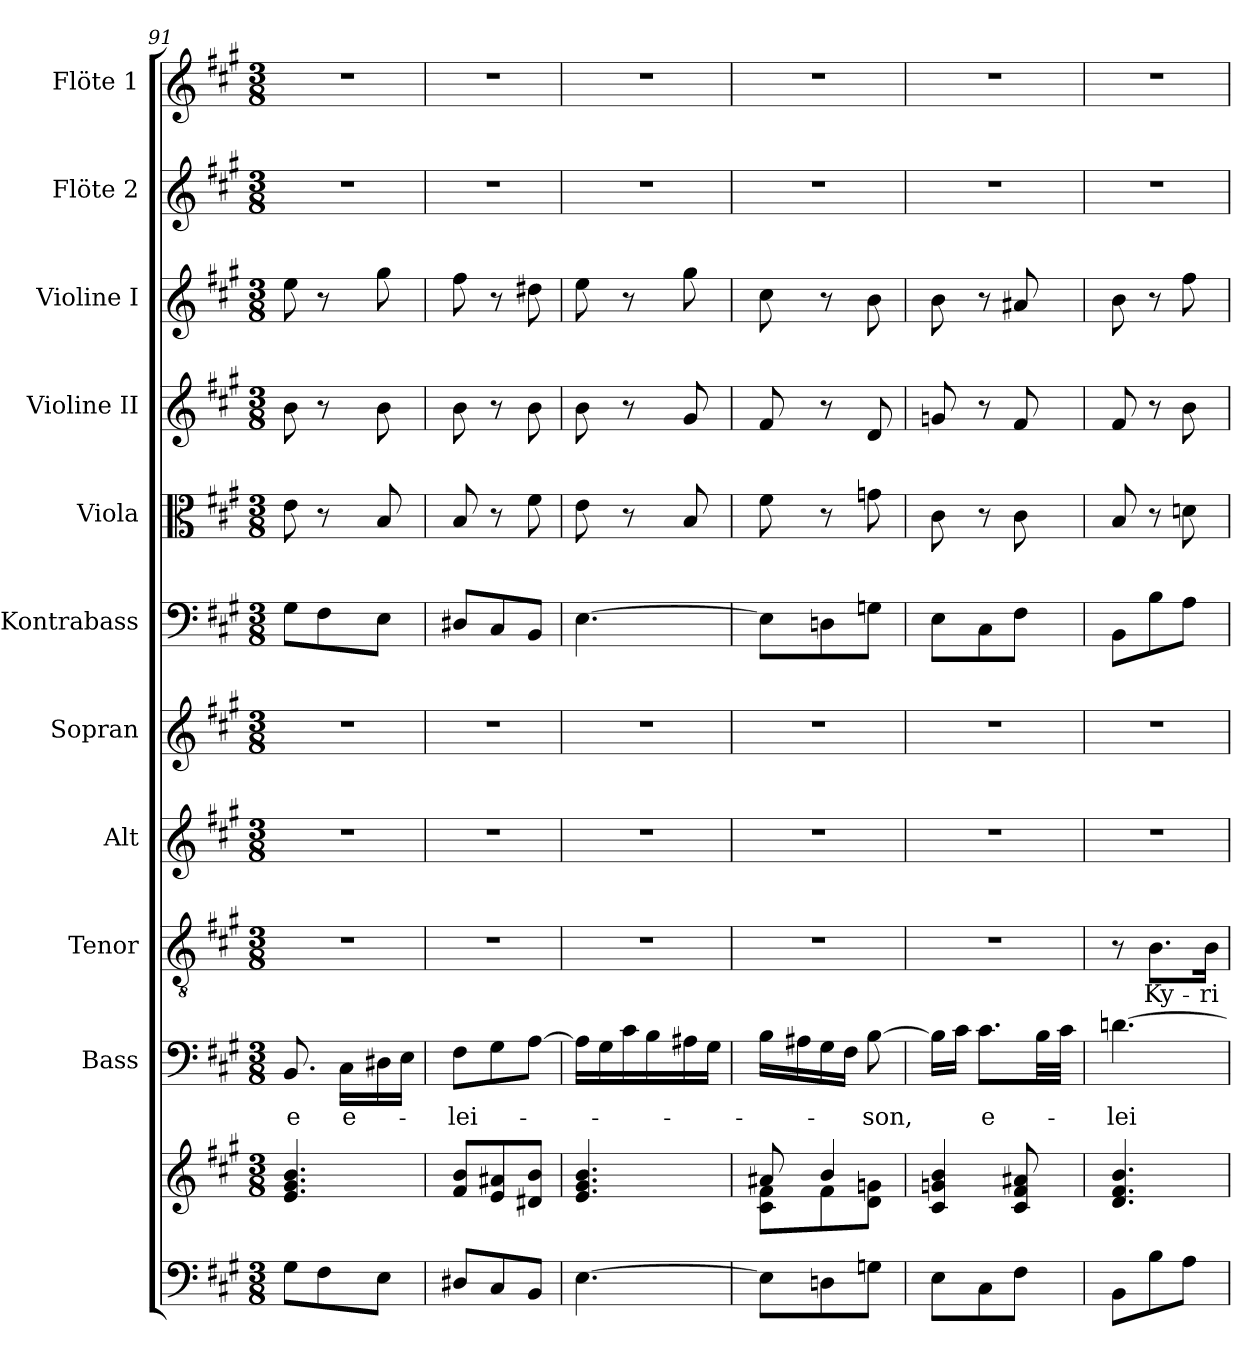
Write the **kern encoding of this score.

**kern	**kern	**kern	**text	**kern	**text	**kern	**kern	**kern	**kern	**kern	**kern	**kern	**kern
*part11	*part11	*part10	*part10	*part9	*part9	*part8	*part7	*part6	*part5	*part4	*part3	*part2	*part1
*staff12	*staff11	*staff10	*staff10	*staff9	*staff9	*staff8	*staff7	*staff6	*staff5	*staff4	*staff3	*staff2	*staff1
*	*	*I"Bass	*	*I"Tenor	*	*I"Alt	*I"Sopran	*I"Kontrabass	*I"Viola	*I"Violine II	*I"Violine I	*I"Flöte 2	*I"Flöte 1
*	*	*I'B.	*	*I'T.	*	*I'A.	*I'S.	*I'Kb.	*I'Vla.	*I'Vl. II	*I'Vl. I	*I'Fl. 2	*I'Fl. 1
*clefF4	*clefG2	*clefF4	*	*clefGv2	*	*clefG2	*clefG2	*clefF4	*clefC3	*clefG2	*clefG2	*clefG2	*clefG2
*	*	*	*	*	*	*	*	*ITrd7c12	*	*	*	*	*
*k[f#c#g#]	*k[f#c#g#]	*k[f#c#g#]	*	*k[f#c#g#]	*	*k[f#c#g#]	*k[f#c#g#]	*k[f#c#g#]	*k[f#c#g#]	*k[f#c#g#]	*k[f#c#g#]	*k[f#c#g#]	*k[f#c#g#]
*A:	*A:	*A:	*	*A:	*	*A:	*A:	*A:	*A:	*A:	*A:	*A:	*A:
*M3/8	*M3/8	*M3/8	*	*M3/8	*	*M3/8	*M3/8	*M3/8	*M3/8	*M3/8	*M3/8	*M3/8	*M3/8
=91	=91	=91	=91	=91	=91	=91	=91	=91	=91	=91	=91	=91	=91
!	!	!	!LO:LY:b	!	!	!	!	!	!	!	!	!	!
8G#\L	4.e/ 4.g#/ 4.b/	8.BB/	-e	4.r	.	4.r	4.r	8GG#\L	8e\	8b\	8ee\	4.r	4.r
8F#\	.	.	.	.	.	.	.	8FF#\	8r	8r	8r	.	.
!	!	!	!LO:LY:b	!	!	!	!	!	!	!	!	!	!
.	.	16C#\LL	e-	.	.	.	.	.	.	.	.	.	.
8E\J	.	16D#X\	.	.	.	.	.	8EE\J	8B/	8b\	8gg#\	.	.
.	.	16E\JJ	.	.	.	.	.	.	.	.	.	.	.
=92	=92	=92	=92	=92	=92	=92	=92	=92	=92	=92	=92	=92	=92
!	!	!	!LO:LY:b	!	!	!	!	!	!	!	!	!	!
8D#X/L	8f#/ 8b/L	8F#\L	-lei-	4.r	.	4.r	4.r	8DD#X/L	8B/	8b\	8ff#\	4.r	4.r
8C#/	8e/ 8a#X/	8G#\	.	.	.	.	.	8CC#/	8r	8r	8r	.	.
8BB/J	8d#X/ 8b/J	[8A\J	.	.	.	.	.	8BBB/J	8f#\	8b\	8dd#X\	.	.
=93	=93	=93	=93	=93	=93	=93	=93	=93	=93	=93	=93	=93	=93
[4.E\	4.e/ 4.g#/ 4.b/	16A\LL]	.	4.r	.	4.r	4.r	[4.EE\	8e\	8b\	8ee\	4.r	4.r
.	.	16G#\	.	.	.	.	.	.	.	.	.	.	.
.	.	16c#\	.	.	.	.	.	.	8r	8r	8r	.	.
.	.	16B\	.	.	.	.	.	.	.	.	.	.	.
.	.	16A#X\	.	.	.	.	.	.	8B/	8g#/	8gg#\	.	.
.	.	16G#\JJ	.	.	.	.	.	.	.	.	.	.	.
=94	=94	=94	=94	=94	=94	=94	=94	=94	=94	=94	=94	=94	=94
*	*^	*	*	*	*	*	*	*	*	*	*	*	*
8E\L]	8a#X/	8c#\ 8f#\L	16B\LL	.	4.r	.	4.r	4.r	8EE\L]	8f#\	8f#/	8cc#\	4.r	4.r
.	.	.	16A#X\	.	.	.	.	.	.	.	.	.	.	.
8Dn\	4b/	8f#\	16G#\	.	.	.	.	.	8DDn\	8r	8r	8r	.	.
.	.	.	16F#\JJ	.	.	.	.	.	.	.	.	.	.	.
!	!	!	!	!LO:LY:b	!	!	!	!	!	!	!	!	!	!
8Gn\J	.	8d\ 8gn\J	[8B\	-son,	.	.	.	.	8GGn\J	8gn\	8d/	8b\	.	.
*	*v	*v	*	*	*	*	*	*	*	*	*	*	*	*
=95	=95	=95	=95	=95	=95	=95	=95	=95	=95	=95	=95	=95	=95
8E\L	4c#/ 4gn/ 4b/	16B\LL]	.	4.r	.	4.r	4.r	8EE\L	8c#\	8gn/	8b\	4.r	4.r
.	.	16c#\JJ	.	.	.	.	.	.	.	.	.	.	.
!	!	!	!LO:LY:b	!	!	!	!	!	!	!	!	!	!
8C#\	.	8.c#\L	e-	.	.	.	.	8CC#\	8r	8r	8r	.	.
8F#\J	8c#/ 8f#/ 8a#X/	.	.	.	.	.	.	8FF#\J	8c#\	8f#/	8a#X/	.	.
.	.	32B\LL	.	.	.	.	.	.	.	.	.	.	.
.	.	32c#\JJJ	.	.	.	.	.	.	.	.	.	.	.
=96	=96	=96	=96	=96	=96	=96	=96	=96	=96	=96	=96	=96	=96
!	!	!	!LO:LY:b	!	!	!	!	!	!	!	!	!	!
8BB\L	4.d/ 4.f#/ 4.b/	[4.dn\	-lei-	8r	.	4.r	4.r	8BBB\L	8B/	8f#/	8b\	4.r	4.r
!	!	!	!	!	!LO:LY:b	!	!	!	!	!	!	!	!
8B\	.	.	.	8.B\L	Ky-	.	.	8BB\	8r	8r	8r	.	.
8A\J	.	.	.	.	.	.	.	8AA\J	8dn\	8b\	8ff#\	.	.
!	!	!	!	!	!LO:LY:b	!	!	!	!	!	!	!	!
.	.	.	.	16B\Jk	-ri-	.	.	.	.	.	.	.	.
=	=	=	=	=	=	=	=	=	=	=	=	=	=
*-	*-	*-	*-	*-	*-	*-	*-	*-	*-	*-	*-	*-	*-
